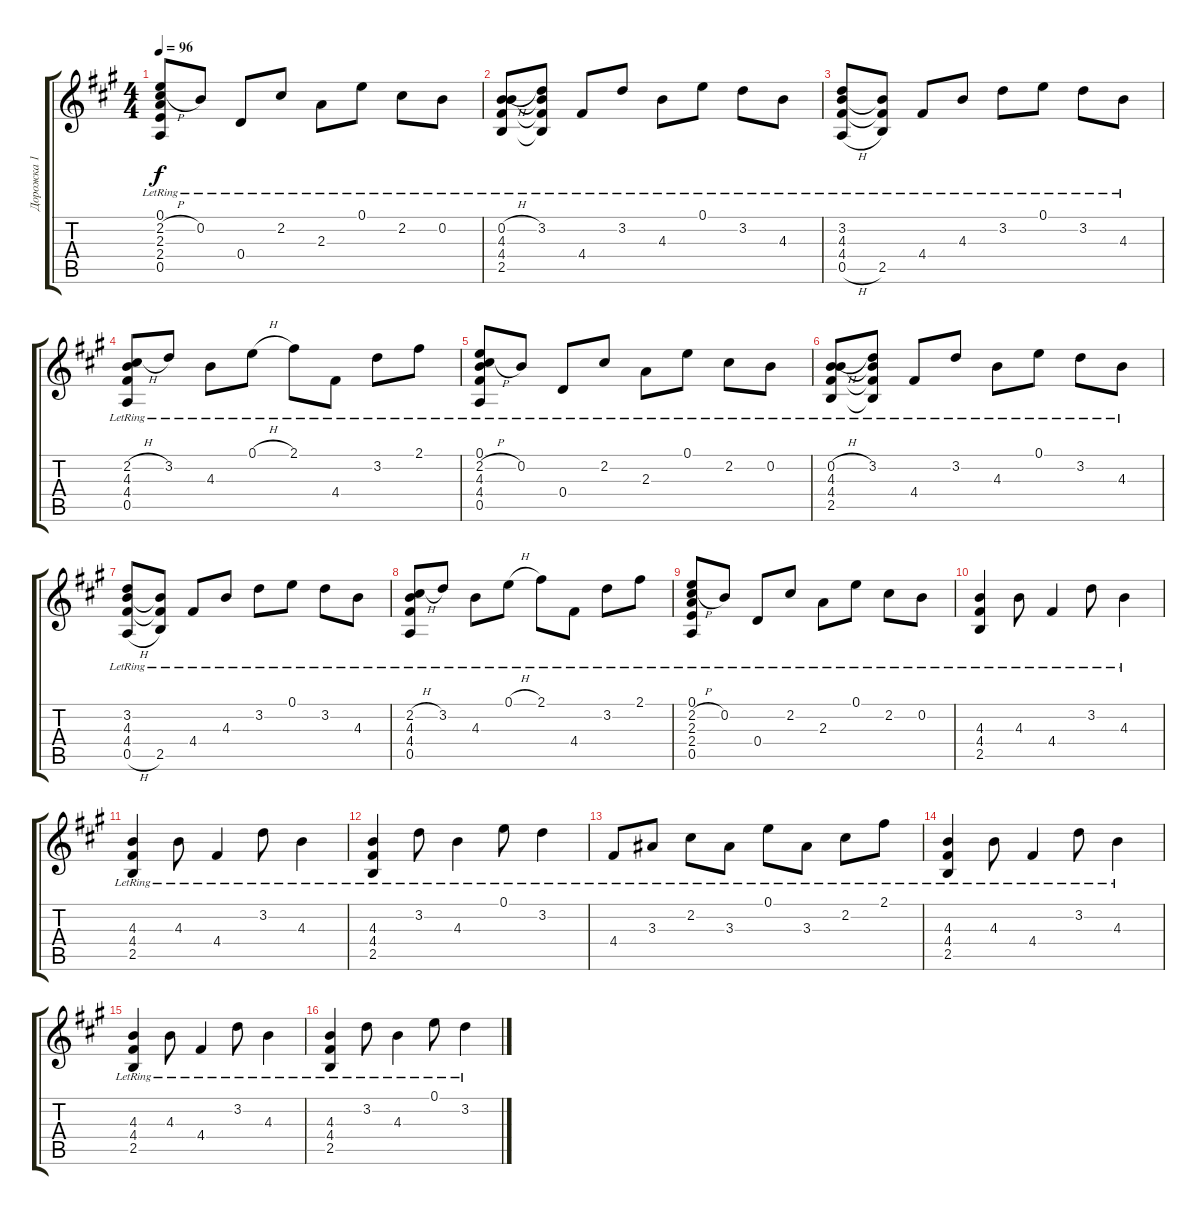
\track ("Дорожка 1" "Дорожка 1") {solo instrument acousticguitarsteel}
\staff {score tabs}
\tuning (E4 B3 G3 D3 A2 E2) {hide}
\ts (4 4)
\tempo 96
\clef g2
\ks f#minor
(0.1{lr} 2.2{h lr} 2.3{lr} 2.4 0.5{lr}).8{dy f} 0.2{lr}.8 0.4{lr}.8 2.2{lr}.8 2.3{lr}.8 0.1{lr}.8 2.2{lr}.8 0.2{lr}.8 |
(0.2{h lr} 4.3{lr} 4.4{lr} 2.5{lr}).8 (3.2{lr} 4.3{t} 4.4{t} 2.5{t}).8 4.4{lr}.8 3.2{lr}.8 4.3{lr}.8 0.1{lr}.8 3.2{lr}.8 4.3{lr}.8 |
(3.2{lr} 4.3{lr} 4.4{lr} 0.5{h lr}).8 (4.3{t} 4.4{t} 2.5{lr}).8 4.4{lr}.8 4.3{lr}.8 3.2{lr}.8 0.1{lr}.8 3.2{lr}.8 4.3{lr}.8 |
(2.2{h lr} 4.3{lr} 4.4{lr} 0.5{lr}).8 3.2{lr}.8 4.3{lr}.8 0.1{h lr}.8 2.1{lr}.8 4.4{lr}.8 3.2{lr}.8 2.1{lr}.8 |
(0.1{lr} 2.2{h lr} 4.3{lr} 4.4{lr} 0.5{lr}).8 0.2{lr}.8 0.4{lr}.8 2.2{lr}.8 2.3{lr}.8 0.1{lr}.8 2.2{lr}.8 0.2{lr}.8 |
(0.2{h lr} 4.3{lr} 4.4{lr} 2.5{lr}).8 (3.2{lr} 4.3{t} 4.4{t} 2.5{t}).8 4.4{lr}.8 3.2{lr}.8 4.3{lr}.8 0.1{lr}.8 3.2{lr}.8 4.3{lr}.8 |
(3.2{lr} 4.3{lr} 4.4{lr} 0.5{h lr}).8 (4.3{t} 4.4{t} 2.5{lr}).8 4.4{lr}.8 4.3{lr}.8 3.2{lr}.8 0.1{lr}.8 3.2{lr}.8 4.3{lr}.8 |
(2.2{h lr} 4.3{lr} 4.4{lr} 0.5{lr}).8 3.2{lr}.8 4.3{lr}.8 0.1{h lr}.8 2.1{lr}.8 4.4{lr}.8 3.2{lr}.8 2.1{lr}.8 |
(0.1{lr} 2.2{h lr} 2.3{lr} 2.4{lr} 0.5{lr}).8 0.2{lr}.8 0.4{lr}.8 2.2{lr}.8 2.3{lr}.8 0.1{lr}.8 2.2{lr}.8 0.2{lr}.8 |
(4.3{lr} 4.4{lr} 2.5{lr}).4 4.3{lr}.8 4.4{lr}.4 3.2{lr}.8 4.3{lr}.4 |
(4.3{lr} 4.4{lr} 2.5{lr}).4 4.3{lr}.8 4.4{lr}.4 3.2{lr}.8 4.3{lr}.4 |
(4.3{lr} 4.4{lr} 2.5{lr}).4 3.2{lr}.8 4.3{lr}.4 0.1{lr}.8 3.2{lr}.4 |
4.4{lr}.8 3.3{lr}.8 2.2{lr}.8 3.3{lr}.8 0.1{lr}.8 3.3{lr}.8 2.2{lr}.8 2.1{lr}.8 |
(4.3{lr} 4.4{lr} 2.5{lr}).4 4.3{lr}.8 4.4{lr}.4 3.2{lr}.8 4.3{lr}.4 |
(4.3{lr} 4.4{lr} 2.5{lr}).4 4.3{lr}.8 4.4{lr}.4 3.2{lr}.8 4.3{lr}.4 |
(4.3{lr} 4.4{lr} 2.5{lr}).4 3.2{lr}.8 4.3{lr}.4 0.1{lr}.8 3.2{lr}.4
